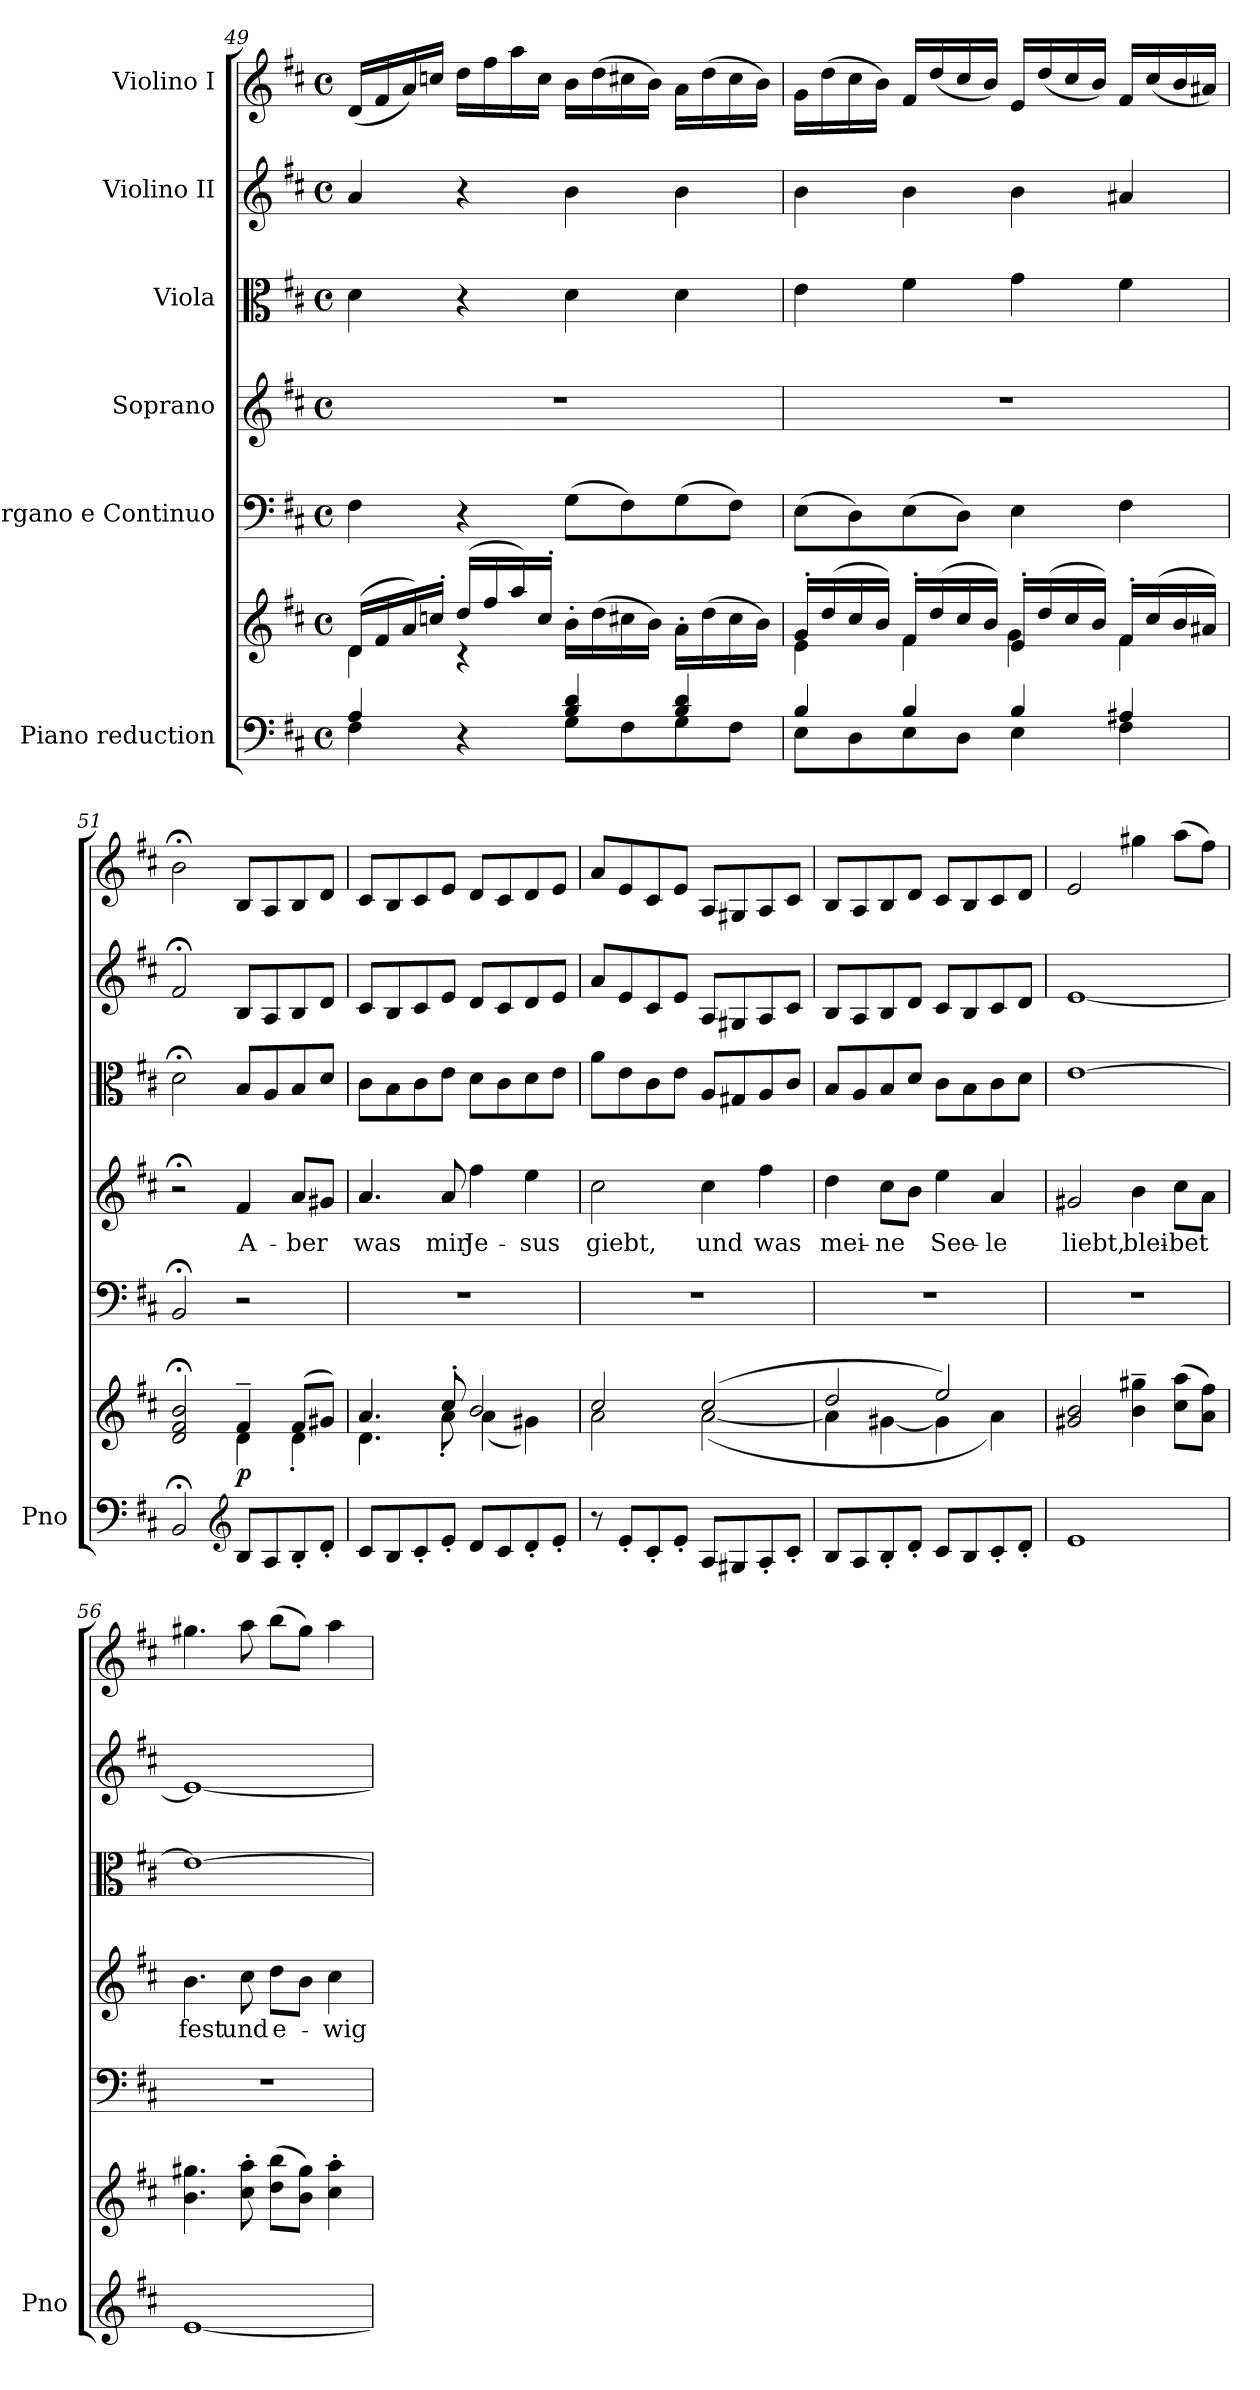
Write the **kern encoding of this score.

**kern	**kern	**dynam	**kern	**kern	**text	**kern	**kern	**kern
*part6	*part6	*part6	*part5	*part4	*part4	*part3	*part2	*part1
*staff7	*staff6	*staff6/7	*staff5	*staff4	*staff4	*staff3	*staff2	*staff1
*I"Piano reduction	*	*	*I"Organo e Continuo	*I"Soprano	*	*I"Viola	*I"Violino II	*I"Violino I
*I'Pno	*	*	*	*	*	*	*	*
!!LO:PB:g=z
*clefF4	*clefG2	*	*clefF4	*clefG2	*	*clefC3	*clefG2	*clefG2
*k[f#c#]	*k[f#c#]	*	*k[f#c#]	*k[f#c#]	*	*k[f#c#]	*k[f#c#]	*k[f#c#]
*M4/4	*M4/4	*	*M4/4	*M4/4	*	*M4/4	*M4/4	*M4/4
*met(c)	*met(c)	*	*met(c)	*met(c)	*	*met(c)	*met(c)	*met(c)
=49	=49	=49	=49	=49	=49	=49	=49	=49
*^	*^	*	*	*	*	*	*	*
4A/	4F#\	(16d/LL	4d\	.	4F#\	1r	.	4d\	4a/	(16d/LL
.	.	16f#/	.	.	.	.	.	.	.	16f#/
.	.	16a/)	.	.	.	.	.	.	.	16a/)
.	.	16ccn'/JJ	.	.	.	.	.	.	.	16ccn/JJ
4r	4ryy	(16dd/LL	4r	.	4r	.	.	4r	4r	16dd\LL
.	.	16ff#/	.	.	.	.	.	.	.	16ff#\
.	.	16aa/)	.	.	.	.	.	.	.	16aa\
.	.	16cc'/JJ	.	.	.	.	.	.	.	16cc\JJ
4B/ 4d/	8G\L	16b'\LL	2ryy	.	(8G\L	.	.	4d\	4b\	16b\LL
.	.	(>16dd\	.	.	.	.	.	.	.	(16dd\
.	8F#\	16cc#X\	.	.	8F#\)	.	.	.	.	16cc#X\
.	.	16b\JJ)	.	.	.	.	.	.	.	16b\JJ)
4B/ 4d/	8G\	16a'\LL	.	.	(8G\	.	.	4d\	4b\	16a\LL
.	.	(>16dd\	.	.	.	.	.	.	.	(16dd\
.	8F#\J	16cc#\	.	.	8F#\J)	.	.	.	.	16cc#\
.	.	16b\JJ)	.	.	.	.	.	.	.	16b\JJ)
=50	=50	=50	=50	=50	=50	=50	=50	=50	=50	=50
4B/	8E\L	16g'/LL	4e\	.	(8E\L	1r	.	4e\	4b\	16g\LL
.	.	(16dd/	.	.	.	.	.	.	.	(16dd\
.	8D\	16cc#/	.	.	8D\)	.	.	.	.	16cc#\
.	.	16b/JJ)	.	.	.	.	.	.	.	16b\JJ)
4B/	8E\	16f#'/LL	4f#\	.	(8E\	.	.	4f#\	4b\	16f#/LL
.	.	(16dd/	.	.	.	.	.	.	.	(16dd/
.	8D\J	16cc#/	.	.	8D\J)	.	.	.	.	16cc#/
.	.	16b/JJ)	.	.	.	.	.	.	.	16b/JJ)
4B/	4E\	16e'/LL	4g\	.	4E\	.	.	4g\	4b\	16e/LL
.	.	(16dd/	.	.	.	.	.	.	.	(16dd/
.	.	16cc#/	.	.	.	.	.	.	.	16cc#/
.	.	16b/JJ)	.	.	.	.	.	.	.	16b/JJ)
4A#X/	4F#\	16f#'/LL	4f#\	.	4F#\	.	.	4f#\	4a#X/	16f#/LL
.	.	(16cc#/	.	.	.	.	.	.	.	(16cc#/
.	.	16b/	.	.	.	.	.	.	.	16b/
.	.	16a#X/JJ)	.	.	.	.	.	.	.	16a#X/JJ)
*v	*v	*	*	*	*	*	*	*	*	*
=51	=51	=51	=51	=51	=51	=51	=51	=51	=51
2BB;</	2d/;< 2f#/;< 2b/;<	2ryy	.	2BB;/	2r;<	.	2d;<\	2f#;</	2b;<\
*clefG2	*	*	*	*	*	*	*	*	*
!	!	!	!LO:DY:b	!	!	!LO:LY:b	!	!	!
8B/L	4f#~/	4d\	p	2r	4f#/	A-	8B/L	8B/L	8B/L
8A/	.	.	.	.	.	.	8A/	8A/	8A/
!	!	!	!	!	!	!LO:LY:b	!	!	!
8B'/	(8f#/L	4d'\	.	.	8a/L	ber	8B/	8B/	8B/
8d'/J	8g#X/J)	.	.	.	8g#X/J	.	8d/J	8d/J	8d/J
=52	=52	=52	=52	=52	=52	=52	=52	=52	=52
!	!	!	!	!	!	!LO:LY:b	!	!	!
8c#/L	4.a/	4.d\	.	1r	4.a/	was	8c#\L	8c#/L	8c#/L
8B/	.	.	.	.	.	.	8B\	8B/	8B/
8c#'/	.	.	.	.	.	.	8c#\	8c#/	8c#/
!	!	!	!	!	!	!LO:LY:b	!	!	!
8e'/J	8cc#'/	8a'\	.	.	8a/	mir	8e\J	8e/J	8e/J
!	!	!	!	!	!	!LO:LY:b	!	!	!
8d/L	2b/	(4a\	.	.	4ff#\	Je-	8d\L	8d/L	8d/L
8c#/	.	.	.	.	.	.	8c#\	8c#/	8c#/
!	!	!	!	!	!	!LO:LY:b	!	!	!
8d'/	.	4g#X\)	.	.	4ee\	sus	8d\	8d/	8d/
8e'/J	.	.	.	.	.	.	8e\J	8e/J	8e/J
=53	=53	=53	=53	=53	=53	=53	=53	=53	=53
!	!	!	!	!	!	!LO:LY:b	!	!	!
8r	2cc#/	2a\	.	1r	2cc#\	giebt,	8a\L	8a/L	8a/L
8e'/L	.	.	.	.	.	.	8e\	8e/	8e/
8c#'/	.	.	.	.	.	.	8c#\	8c#/	8c#/
8e'/J	.	.	.	.	.	.	8e\J	8e/J	8e/J
!	!	!	!	!	!	!LO:LY:b	!	!	!
8A/L	(2cc#/	([2a\	.	.	4cc#\	und	8A/L	8A/L	8A/L
8G#X/	.	.	.	.	.	.	8G#X/	8G#X/	8G#X/
!	!	!	!	!	!	!LO:LY:b	!	!	!
8A'/	.	.	.	.	4ff#\	was	8A/	8A/	8A/
8c#'/J	.	.	.	.	.	.	8c#/J	8c#/J	8c#/J
!!LO:LB:g=z
=54	=54	=54	=54	=54	=54	=54	=54	=54	=54
!	!	!	!	!	!	!LO:LY:b	!	!	!
8B/L	2dd/	4a\]	.	1r	4dd\	mei-	8B/L	8B/L	8B/L
8A/	.	.	.	.	.	.	8A/	8A/	8A/
!	!	!	!	!	!	!LO:LY:b	!	!	!
8B'/	.	[4g#X\	.	.	8cc#\L	ne	8B/	8B/	8B/
8d'/J	.	.	.	.	8b\J	.	8d/J	8d/J	8d/J
!	!	!	!	!	!	!LO:LY:b	!	!	!
8c#/L	2ee/)	4g#\]	.	.	4ee\	See-	8c#\L	8c#/L	8c#/L
8B/	.	.	.	.	.	.	8B\	8B/	8B/
!	!	!	!	!	!	!LO:LY:b	!	!	!
8c#'/	.	4a\)	.	.	4a/	le	8c#\	8c#/	8c#/
8d'/J	.	.	.	.	.	.	8d\J	8d/J	8d/J
*	*v	*v	*	*	*	*	*	*	*
=55	=55	=55	=55	=55	=55	=55	=55	=55
!	!	!	!	!	!LO:LY:b	!	!	!
1e	2g#X/ 2b/	.	1r	2g#X/	liebt,	[1e	[1e	2e/
!	!	!	!	!	!LO:LY:b	!	!	!
.	4b\~ 4gg#X\~	.	.	4b\	blei-	.	.	4gg#X\
!	!	!	!	!	!LO:LY:b	!	!	!
.	(8cc#\ 8aa\L	.	.	8cc#\L	bet	.	.	(8aa\L
.	8a\ 8ff#\J)	.	.	8a\J	.	.	.	8ff#\J)
=56	=56	=56	=56	=56	=56	=56	=56	=56
!	!	!	!	!	!LO:LY:b	!	!	!
[1e	4.b\ 4.gg#X\	.	1r	4.b\	fest	1e_	1e_	4.gg#X\
!	!	!	!	!	!LO:LY:b	!	!	!
.	8cc#\' 8aa\'	.	.	8cc#\	und	.	.	8aa\
!	!	!	!	!	!LO:LY:b	!	!	!
.	(8dd\ 8bb\L	.	.	8dd\L	e-	.	.	(8bb\L
.	8b\ 8gg#\J)	.	.	8b\J	.	.	.	8gg#\J)
!	!	!	!	!	!LO:LY:b	!	!	!
.	4cc#\' 4aa\'	.	.	4cc#\	wig	.	.	4aa\
=	=	=	=	=	=	=	=	=
*-	*-	*-	*-	*-	*-	*-	*-	*-
